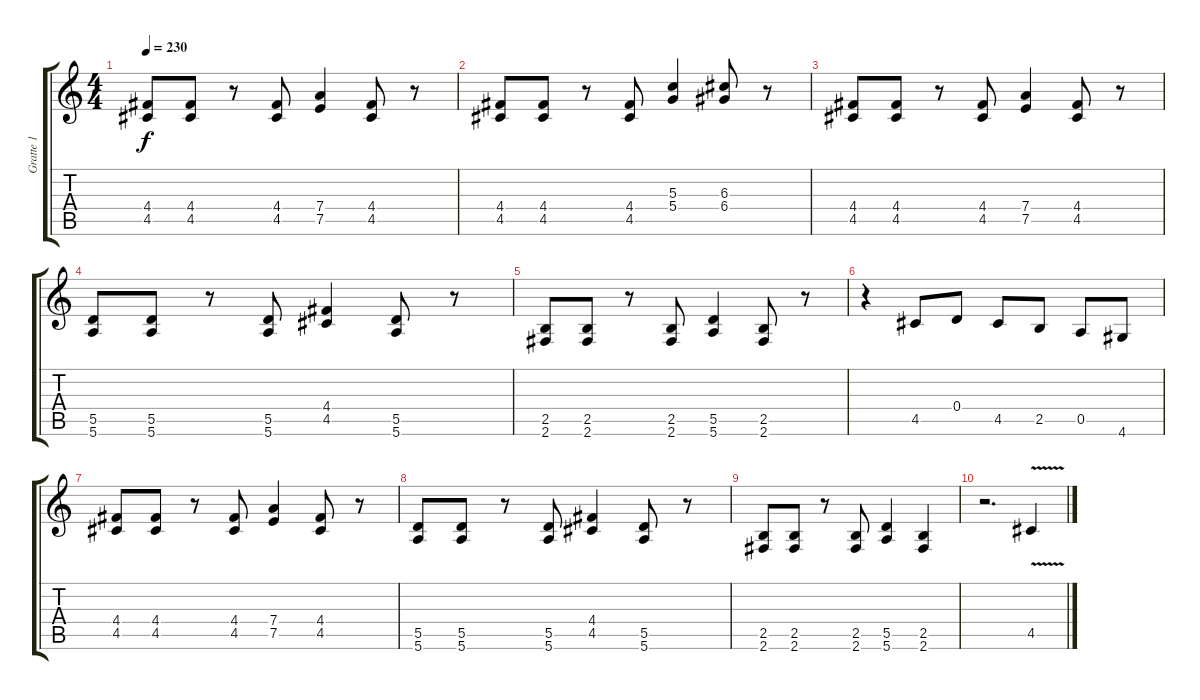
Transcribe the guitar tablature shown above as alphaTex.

\track ("Gratte 1" "Gratte 1") {instrument distortionguitar}
\staff {score tabs}
\tuning (E4 B3 G3 D3 A2 E2) {hide}
\ts (4 4)
\tempo 230
\clef g2
\ks c
(4.4 4.5).8{dy f} (4.4 4.5).8 r.8 (4.4 4.5).8 (7.4 7.5).4 (4.4 4.5).8 r.8 |
(4.4 4.5).8 (4.4 4.5).8 r.8 (4.4 4.5).8 (5.3 5.4).4 (6.3 6.4).8 r.8 |
(4.4 4.5).8 (4.4 4.5).8 r.8 (4.4 4.5).8 (7.4 7.5).4 (4.4 4.5).8 r.8 |
(5.5 5.6).8 (5.5 5.6).8 r.8 (5.5 5.6).8 (4.4 4.5).4 (5.5 5.6).8 r.8 |
(2.5 2.6).8 (2.5 2.6).8 r.8 (2.5 2.6).8 (5.5 5.6).4 (2.5 2.6).8 r.8 |
r.4 4.5.8 0.4.8 4.5.8 2.5.8 0.5.8 4.6.8 |
(4.4 4.5).8 (4.4 4.5).8 r.8 (4.4 4.5).8 (7.4 7.5).4 (4.4 4.5).8 r.8 |
(5.5 5.6).8 (5.5 5.6).8 r.8 (5.5 5.6).8 (4.4 4.5).4 (5.5 5.6).8 r.8 |
(2.5 2.6).8 (2.5 2.6).8 r.8 (2.5 2.6).8 (5.5 5.6).4 (2.5 2.6).4 |
r.2{d} 4.5{v}.4
